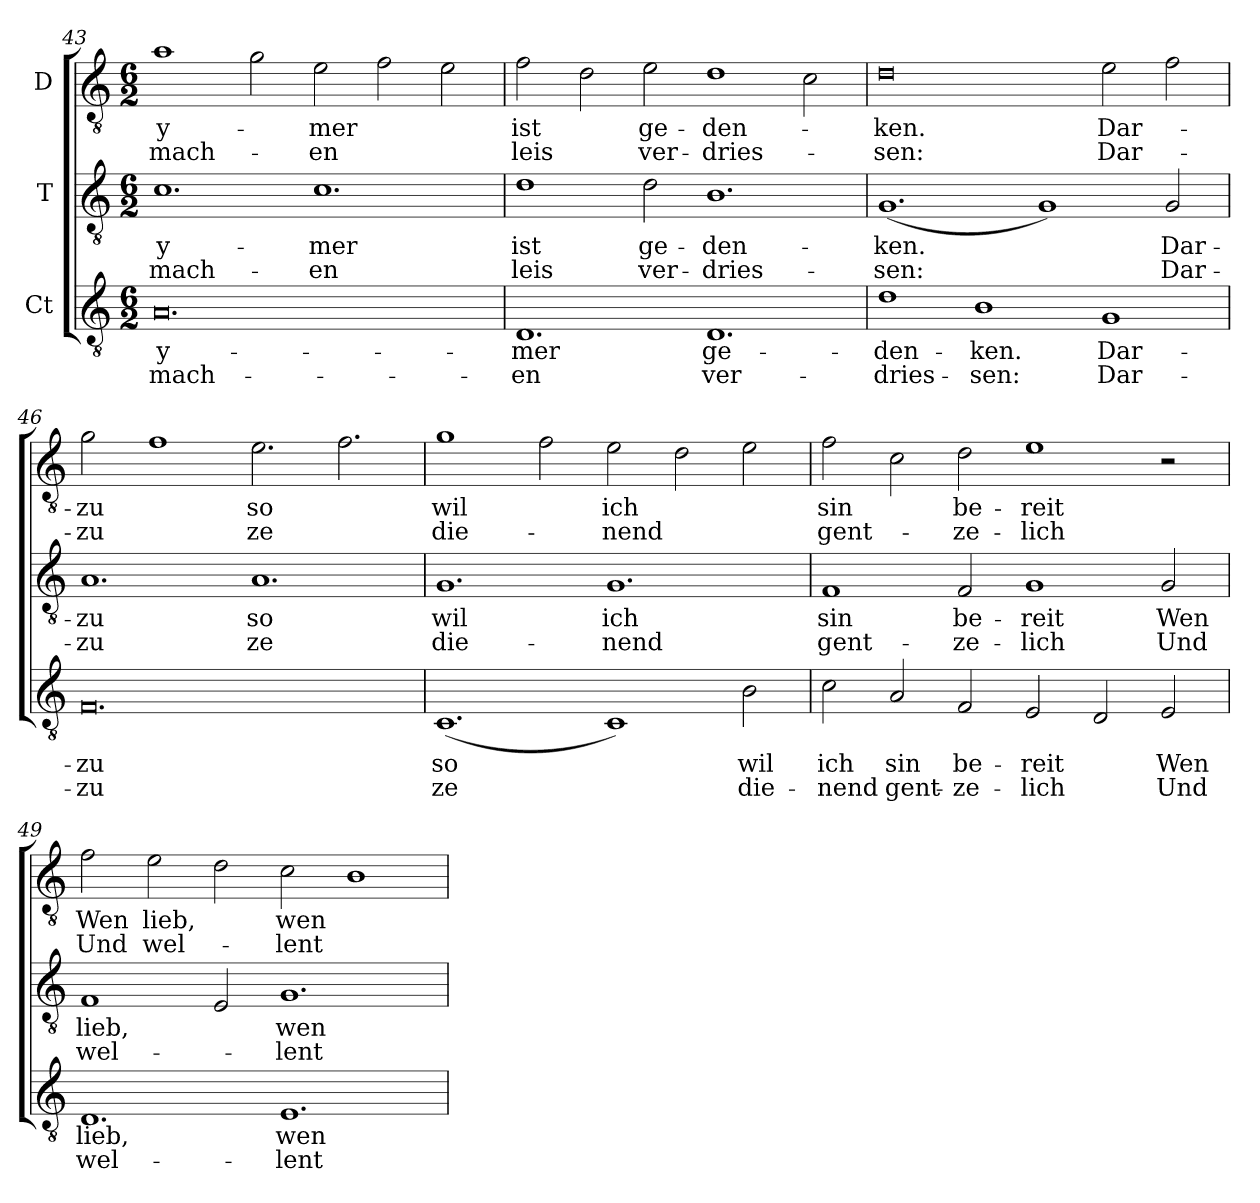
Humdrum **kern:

**kern	**text	**text	**kern	**text	**text	**kern	**text	**text
*part3	*part3	*part3	*part2	*part2	*part2	*part1	*part1	*part1
*staff3	*staff3	*staff3	*staff2	*staff2	*staff2	*staff1	*staff1	*staff1
*I"Ct	*	*	*I"T	*	*	*I"D	*	*
!!LO:LB:g=z
*clefGv2	*	*	*clefGv2	*	*	*clefGv2	*	*
*ITrd7c12	*	*	*ITrd7c12	*	*	*ITrd7c12	*	*
*k[]	*	*	*k[]	*	*	*k[]	*	*
*C:	*	*	*C:	*	*	*C:	*	*
*M6/2	*	*	*M6/2	*	*	*M6/2	*	*
=43	=43	=43	=43	=43	=43	=43	=43	=43
!	!LO:LY:b:color=#000000	!LO:LY:b:color=#000000	!	!	!	!	!	!
!	!	!	!	!LO:LY:b:color=#000000	!LO:LY:b:color=#000000	!	!	!
!	!	!	!	!	!	!	!LO:LY:b:color=#000000	!LO:LY:b:color=#000000
0.AAi/	y-	mach-	1.Ci\	y-	mach-	1Ai\	y-	mach-
.	.	.	.	.	.	2Gi\	.	.
!	!	!	!	!LO:LY:b:color=#000000	!LO:LY:b:color=#000000	!	!	!
!	!	!	!	!	!	!	!LO:LY:b:color=#000000	!LO:LY:b:color=#000000
.	.	.	1.Ci\	-mer	-en	2Ei\	-mer	-en
.	.	.	.	.	.	2Fi\	.	.
.	.	.	.	.	.	2Ei\	.	.
=44	=44	=44	=44	=44	=44	=44	=44	=44
!	!LO:LY:b:color=#000000	!LO:LY:b:color=#000000	!	!	!	!	!	!
!	!	!	!	!LO:LY:b:color=#000000	!LO:LY:b:color=#000000	!	!	!
!	!	!	!	!	!	!	!LO:LY:b:color=#000000	!LO:LY:b:color=#000000
1.DDi/	-mer	-en	1Di\	ist	leis	2Fi\	ist	leis
.	.	.	.	.	.	2Di\	.	.
!	!	!	!	!LO:LY:b:color=#000000	!LO:LY:b:color=#000000	!	!	!
!	!	!	!	!	!	!	!LO:LY:b:color=#000000	!LO:LY:b:color=#000000
.	.	.	2Di\	ge-	ver-	2Ei\	ge-	ver-
!	!LO:LY:b:color=#000000	!LO:LY:b:color=#000000	!	!	!	!	!	!
!	!	!	!	!LO:LY:b:color=#000000	!LO:LY:b:color=#000000	!	!	!
!	!	!	!	!	!	!	!LO:LY:b:color=#000000	!LO:LY:b:color=#000000
1.DDi/	ge-	ver-	1.BBi/	-den-	-dries-	1Di\	-den-	-dries-
.	.	.	.	.	.	2Ci\	.	.
=45	=45	=45	=45	=45	=45	=45	=45	=45
!	!LO:LY:b:color=#000000	!LO:LY:b:color=#000000	!	!	!	!	!	!
!	!	!	!	!LO:LY:b:color=#000000	!LO:LY:b:color=#000000	!	!	!
!	!	!	!	!	!	!	!LO:LY:b:color=#000000	!LO:LY:b:color=#000000
1Di\	-den-	-dries-	(1.GGi/	-ken.	-sen:	0Di\	-ken.	-sen:
!	!LO:LY:b:color=#000000	!LO:LY:b:color=#000000	!	!	!	!	!	!
1BBi/	-ken.	-sen:	.	.	.	.	.	.
.	.	.	1GGi/)	.	.	.	.	.
!	!LO:LY:b:color=#000000	!LO:LY:b:color=#000000	!	!	!	!	!	!
!	!	!	!	!	!	!	!LO:LY:b:color=#000000	!LO:LY:b:color=#000000
1GGi/	Dar-	Dar-	.	.	.	2Ei\	Dar-	Dar-
!	!	!	!	!LO:LY:b:color=#000000	!LO:LY:b:color=#000000	!	!	!
.	.	.	2GGi/	Dar-	Dar-	2Fi\	.	.
=46	=46	=46	=46	=46	=46	=46	=46	=46
!	!LO:LY:b:color=#000000	!LO:LY:b:color=#000000	!	!	!	!	!	!
!	!	!	!	!LO:LY:b:color=#000000	!LO:LY:b:color=#000000	!	!	!
!	!	!	!	!	!	!	!LO:LY:b:color=#000000	!LO:LY:b:color=#000000
0.FFi/	-zu	-zu	1.AAi/	-zu	-zu	2Gi\	-zu	-zu
.	.	.	.	.	.	1Fi\	.	.
!	!	!	!	!LO:LY:b:color=#000000	!LO:LY:b:color=#000000	!	!	!
!	!	!	!	!	!	!	!LO:LY:b:color=#000000	!LO:LY:b:color=#000000
.	.	.	1.AAi/	so	ze	2.Ei\	so	ze
.	.	.	.	.	.	2.Fi\	.	.
!!LO:LB:g=z
=47	=47	=47	=47	=47	=47	=47	=47	=47
!	!LO:LY:b:color=#000000	!LO:LY:b:color=#000000	!	!	!	!	!	!
!	!	!	!	!LO:LY:b:color=#000000	!LO:LY:b:color=#000000	!	!	!
!	!	!	!	!	!	!	!LO:LY:b:color=#000000	!LO:LY:b:color=#000000
(1.CCi/	so	ze	1.GGi/	wil	die-	1Gi\	wil	die-
.	.	.	.	.	.	2Fi\	.	.
!	!	!	!	!LO:LY:b:color=#000000	!LO:LY:b:color=#000000	!	!	!
!	!	!	!	!	!	!	!LO:LY:b:color=#000000	!LO:LY:b:color=#000000
1CCi/)	.	.	1.GGi/	ich	-nend	2Ei\	ich	-nend
.	.	.	.	.	.	2Di\	.	.
!	!LO:LY:b:color=#000000	!LO:LY:b:color=#000000	!	!	!	!	!	!
2BBi\	wil	die-	.	.	.	2Ei\	.	.
=48	=48	=48	=48	=48	=48	=48	=48	=48
!	!LO:LY:b:color=#000000	!LO:LY:b:color=#000000	!	!	!	!	!	!
!	!	!	!	!LO:LY:b:color=#000000	!LO:LY:b:color=#000000	!	!	!
!	!	!	!	!	!	!	!LO:LY:b:color=#000000	!LO:LY:b:color=#000000
2Ci\	ich	-nend	1FFi/	sin	gent-	2Fi\	sin	gent-
!	!LO:LY:b:color=#000000	!LO:LY:b:color=#000000	!	!	!	!	!	!
2AAi/	sin	gent-	.	.	.	2Ci\	.	.
!	!LO:LY:b:color=#000000	!LO:LY:b:color=#000000	!	!	!	!	!	!
!	!	!	!	!LO:LY:b:color=#000000	!LO:LY:b:color=#000000	!	!	!
!	!	!	!	!	!	!	!LO:LY:b:color=#000000	!LO:LY:b:color=#000000
2FFi/	be-	-ze-	2FFi/	be-	-ze-	2Di\	be-	-ze-
!	!LO:LY:b:color=#000000	!LO:LY:b:color=#000000	!	!	!	!	!	!
!	!	!	!	!LO:LY:b:color=#000000	!LO:LY:b:color=#000000	!	!	!
!	!	!	!	!	!	!	!LO:LY:b:color=#000000	!LO:LY:b:color=#000000
2EEi/	-reit	-lich	1GGi/	-reit	-lich	1Ei\	-reit	-lich
2DDi/	.	.	.	.	.	.	.	.
!	!LO:LY:b:color=#000000	!LO:LY:b:color=#000000	!	!	!	!	!	!
!	!	!	!	!LO:LY:b:color=#000000	!LO:LY:b:color=#000000	!	!	!
2EEi/	Wen	Und	2GGi/	Wen	Und	2r	.	.
=49	=49	=49	=49	=49	=49	=49	=49	=49
!	!LO:LY:b:color=#000000	!LO:LY:b:color=#000000	!	!	!	!	!	!
!	!	!	!	!LO:LY:b:color=#000000	!LO:LY:b:color=#000000	!	!	!
!	!	!	!	!	!	!	!LO:LY:b:color=#000000	!LO:LY:b:color=#000000
1.DDi/	lieb,	wel-	1FFi/	lieb,	wel-	2Fi\	Wen	Und
!	!	!	!	!	!	!	!LO:LY:b:color=#000000	!LO:LY:b:color=#000000
.	.	.	.	.	.	2Ei\	lieb,	wel-
.	.	.	2EEi/	.	.	2Di\	.	.
!	!LO:LY:b:color=#000000	!LO:LY:b:color=#000000	!	!	!	!	!	!
!	!	!	!	!LO:LY:b:color=#000000	!LO:LY:b:color=#000000	!	!	!
!	!	!	!	!	!	!	!LO:LY:b:color=#000000	!LO:LY:b:color=#000000
1.EEi/	wen	-lent-	1.GGi/	wen	-lent-	2Ci\	wen	-lent
.	.	.	.	.	.	1BBi/	.	.
=	=	=	=	=	=	=	=	=
*-	*-	*-	*-	*-	*-	*-	*-	*-
